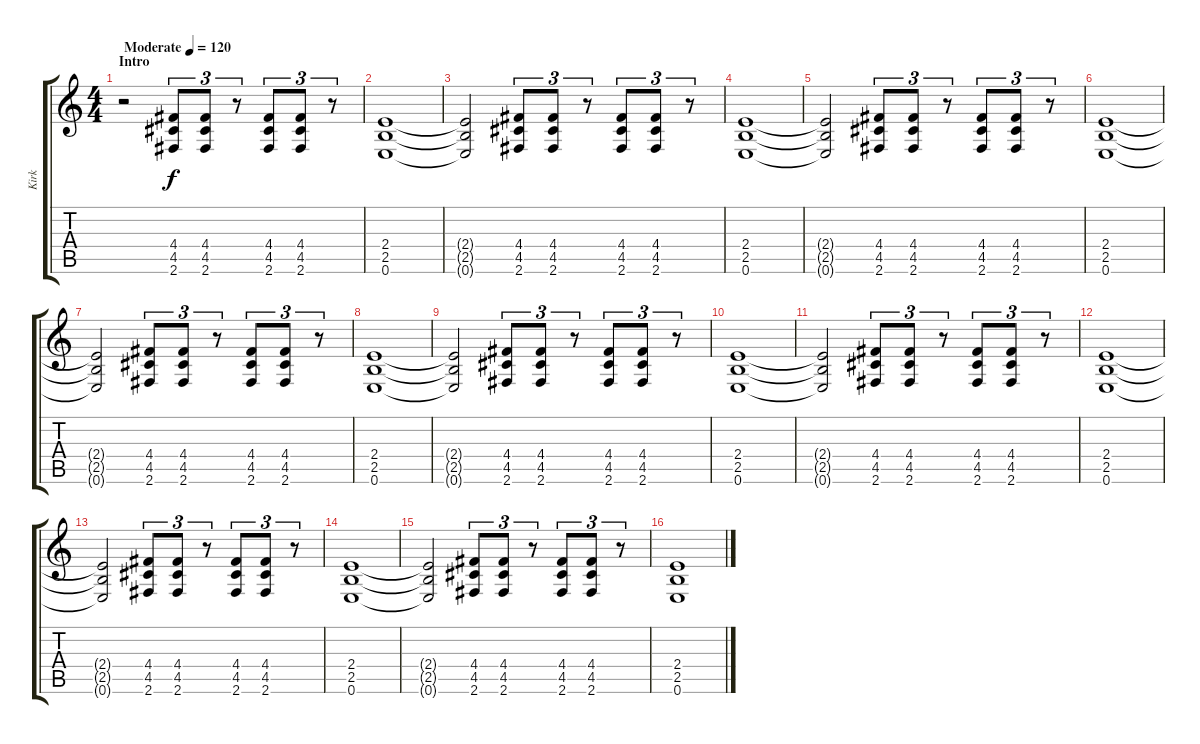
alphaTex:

\track ("Kirk" "Kirk") {instrument distortionguitar}
\staff {score tabs}
\tuning (E4 B3 G3 D3 A2 E2) {hide}
\ts (4 4)
\section ("" "Intro")
\tempo (120 "Moderate")
\clef g2
\ks c
r.2{dy f instrument distortionguitar} (4.4 4.5 2.6).8{tu (3 2)} (4.4 4.5 2.6).8{tu (3 2)} r.8{tu (3 2)} (4.4 4.5 2.6).8{tu (3 2)} (4.4 4.5 2.6).8{tu (3 2)} r.8{tu (3 2)} |
(2.4 2.5 0.6).1 |
(2.4{t} 2.5{t} 0.6{t}).2 (4.4 4.5 2.6).8{tu (3 2)} (4.4 4.5 2.6).8{tu (3 2)} r.8{tu (3 2)} (4.4 4.5 2.6).8{tu (3 2)} (4.4 4.5 2.6).8{tu (3 2)} r.8{tu (3 2)} |
(2.4 2.5 0.6).1 |
(2.4{t} 2.5{t} 0.6{t}).2 (4.4 4.5 2.6).8{tu (3 2)} (4.4 4.5 2.6).8{tu (3 2)} r.8{tu (3 2)} (4.4 4.5 2.6).8{tu (3 2)} (4.4 4.5 2.6).8{tu (3 2)} r.8{tu (3 2)} |
(2.4 2.5 0.6).1 |
(2.4{t} 2.5{t} 0.6{t}).2 (4.4 4.5 2.6).8{tu (3 2)} (4.4 4.5 2.6).8{tu (3 2)} r.8{tu (3 2)} (4.4 4.5 2.6).8{tu (3 2)} (4.4 4.5 2.6).8{tu (3 2)} r.8{tu (3 2)} |
(2.4 2.5 0.6).1 |
(2.4{t} 2.5{t} 0.6{t}).2 (4.4 4.5 2.6).8{tu (3 2)} (4.4 4.5 2.6).8{tu (3 2)} r.8{tu (3 2)} (4.4 4.5 2.6).8{tu (3 2)} (4.4 4.5 2.6).8{tu (3 2)} r.8{tu (3 2)} |
(2.4 2.5 0.6).1 |
(2.4{t} 2.5{t} 0.6{t}).2 (4.4 4.5 2.6).8{tu (3 2)} (4.4 4.5 2.6).8{tu (3 2)} r.8{tu (3 2)} (4.4 4.5 2.6).8{tu (3 2)} (4.4 4.5 2.6).8{tu (3 2)} r.8{tu (3 2)} |
(2.4 2.5 0.6).1 |
(2.4{t} 2.5{t} 0.6{t}).2 (4.4 4.5 2.6).8{tu (3 2)} (4.4 4.5 2.6).8{tu (3 2)} r.8{tu (3 2)} (4.4 4.5 2.6).8{tu (3 2)} (4.4 4.5 2.6).8{tu (3 2)} r.8{tu (3 2)} |
(2.4 2.5 0.6).1 |
(2.4{t} 2.5{t} 0.6{t}).2 (4.4 4.5 2.6).8{tu (3 2)} (4.4 4.5 2.6).8{tu (3 2)} r.8{tu (3 2)} (4.4 4.5 2.6).8{tu (3 2)} (4.4 4.5 2.6).8{tu (3 2)} r.8{tu (3 2)} |
(2.4 2.5 0.6).1
